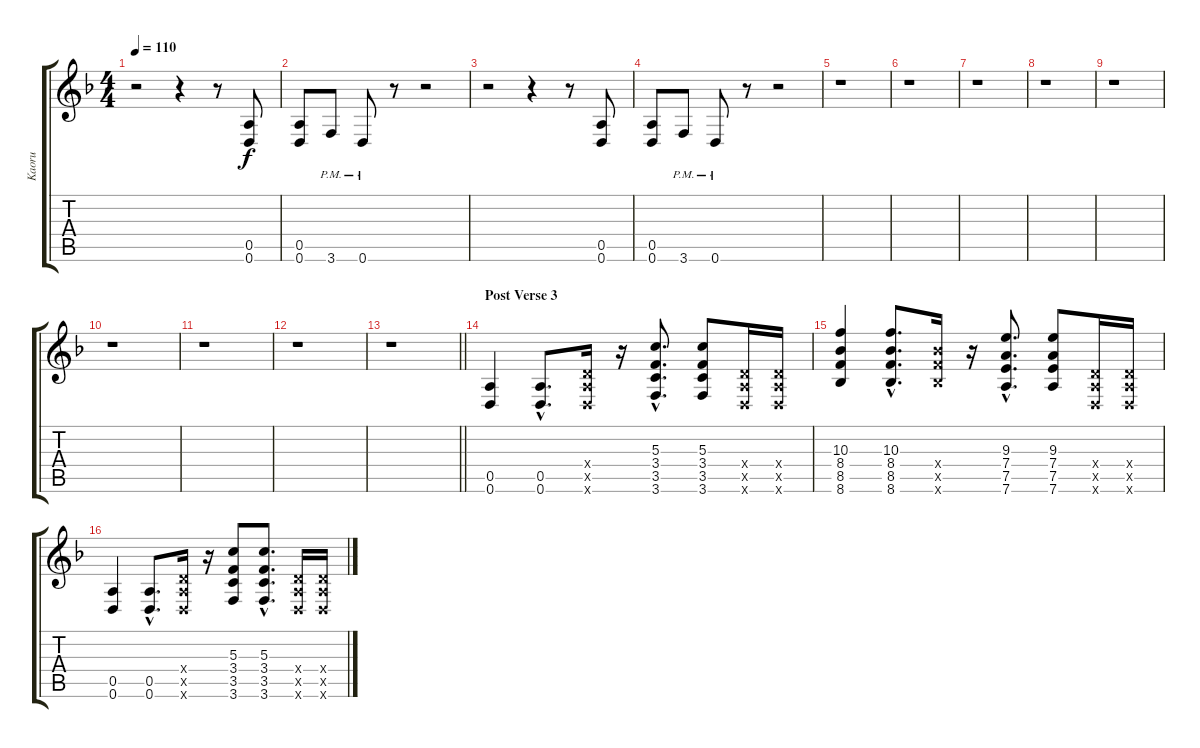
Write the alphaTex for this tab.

\track ("Kaoru" "Kaoru") {instrument distortionguitar}
\staff {score tabs}
\tuning (E4 B3 G3 D3 A2 D2) {hide}
\ts (4 4)
\tempo 110
\clef g2
\ks f
r.2{dy f} r.4 r.8 (0.5 0.6).8 |
(0.5 0.6).8 3.6{pm}.8 0.6{pm}.8 r.8 r.2 |
r.2 r.4 r.8 (0.5 0.6).8 |
(0.5 0.6).8 3.6{pm}.8 0.6{pm}.8 r.8 r.2 |
r.1 |
r.1 |
r.1 |
r.1 |
r.1 |
r.1 |
r.1 |
r.1 |
\barLineRight lightlight
r.1 |
\section ("" "Post Verse 3")
(0.5 0.6).4{instrument distortionguitar} (0.5{hac} 0.6{hac}).8{d} (0.4{x} 0.5{x} 0.6{x}).16 r.16 (5.3{hac} 3.4{hac} 3.5{hac} 3.6{hac}).8{d} (5.3 3.4 3.5 3.6).8 (0.4{x} 0.5{x} 0.6{x}).16 (0.4{x} 0.5{x} 0.6{x}).16 |
(10.3 8.4 8.5 8.6).4 (10.3{hac} 8.4{hac} 8.5{hac} 8.6{hac}).8{d} (8.4{x} 8.5{x} 8.6{x}).16 r.16 (9.3{hac} 7.4{hac} 7.5{hac} 7.6{hac}).8{d} (9.3 7.4 7.5 7.6).8 (0.4{x} 0.5{x} 0.6{x}).16 (0.4{x} 0.5{x} 0.6{x}).16 |
(0.5 0.6).4 (0.5{hac} 0.6{hac}).8{d} (0.4{x} 0.5{x} 0.6{x}).16 r.16 (5.3 3.4 3.5 3.6).8 (5.3{hac} 3.4{hac} 3.5{hac} 3.6{hac}).8{d} (0.4{x} 0.5{x} 0.6{x}).16 (0.4{x} 0.5{x} 0.6{x}).16
